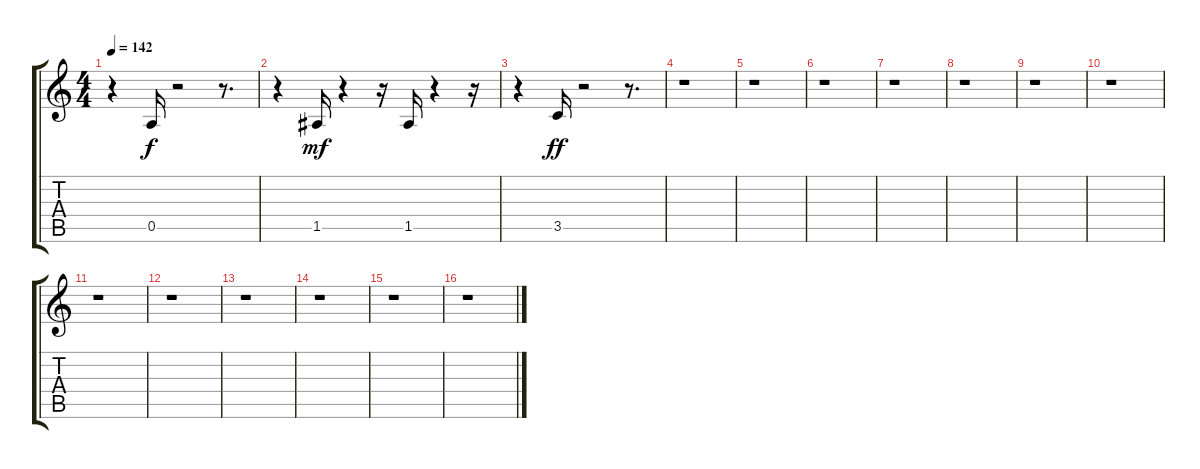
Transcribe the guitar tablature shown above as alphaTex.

\track "" {instrument slapbass1}
\staff {score tabs}
\tuning (E4 B3 G3 D3 A2 E2) {hide}
\ts (4 4)
\tempo 142
\clef g2
\ks c
r.4{dy f} 0.5.16 r.2 r.8{d} |
r.4 1.5.16{dy mf} r.4 r.16 1.5.16 r.4 r.16 |
r.4 3.5.16{dy ff} r.2 r.8{d} |
r.1 |
r.1 |
r.1 |
r.1 |
r.1 |
r.1 |
r.1 |
r.1 |
r.1 |
r.1 |
r.1 |
r.1 |
r.1
